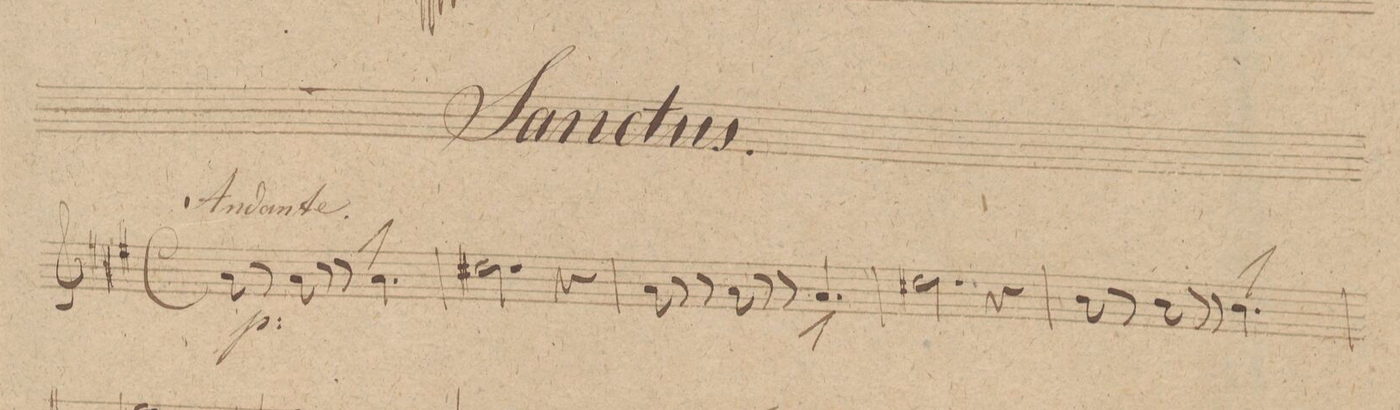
**kern	**dynam
*I"Oboi 2do	*
*clefG2	*
*k[f#c#g#]	*
*met(c)	*
*M4/4	*
8a\	p
8r	.
8a\	.
8r	.
8r	.
4.a^\	.
=2	=2
*2\right	*
2.dd#X\	.
4r	.
=3	=3
8a\	.
8r	.
8a\	.
8r	.
8r	.
4.a^/	.
=4	=4
2.dd#X\	.
4r	.
=5	=5
8b\	.
8r	.
8b\	.
8r	.
8r	.
4.b^\	.
=6	=6
*-	*-
